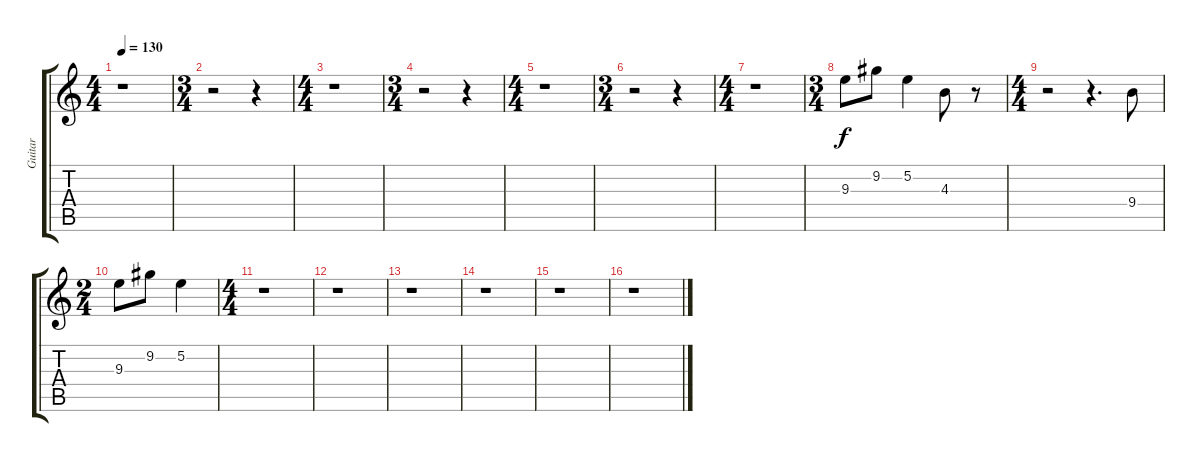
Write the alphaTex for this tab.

\track ("Guitar" "Guitar") {instrument overdrivenguitar}
\staff {score tabs}
\tuning (E4 B3 G3 D3 A2 E2) {hide}
\ts (4 4)
\tempo 130
\clef g2
\ks c
r.1{dy p} |
\ts (3 4)
r.2 r.4 |
\ts (4 4)
r.1 |
\ts (3 4)
r.2 r.4 |
\ts (4 4)
r.1 |
\ts (3 4)
r.2 r.4 |
\ts (4 4)
r.1 |
\ts (3 4)
9.3.8{dy f} 9.2.8 5.2.4 4.3.8 r.8 |
\ts (4 4)
r.2 r.4{d} 9.4.8 |
\ts (2 4)
9.3.8 9.2.8 5.2.4 |
\ts (4 4)
r.1 |
r.1 |
r.1 |
r.1 |
r.1 |
r.1
